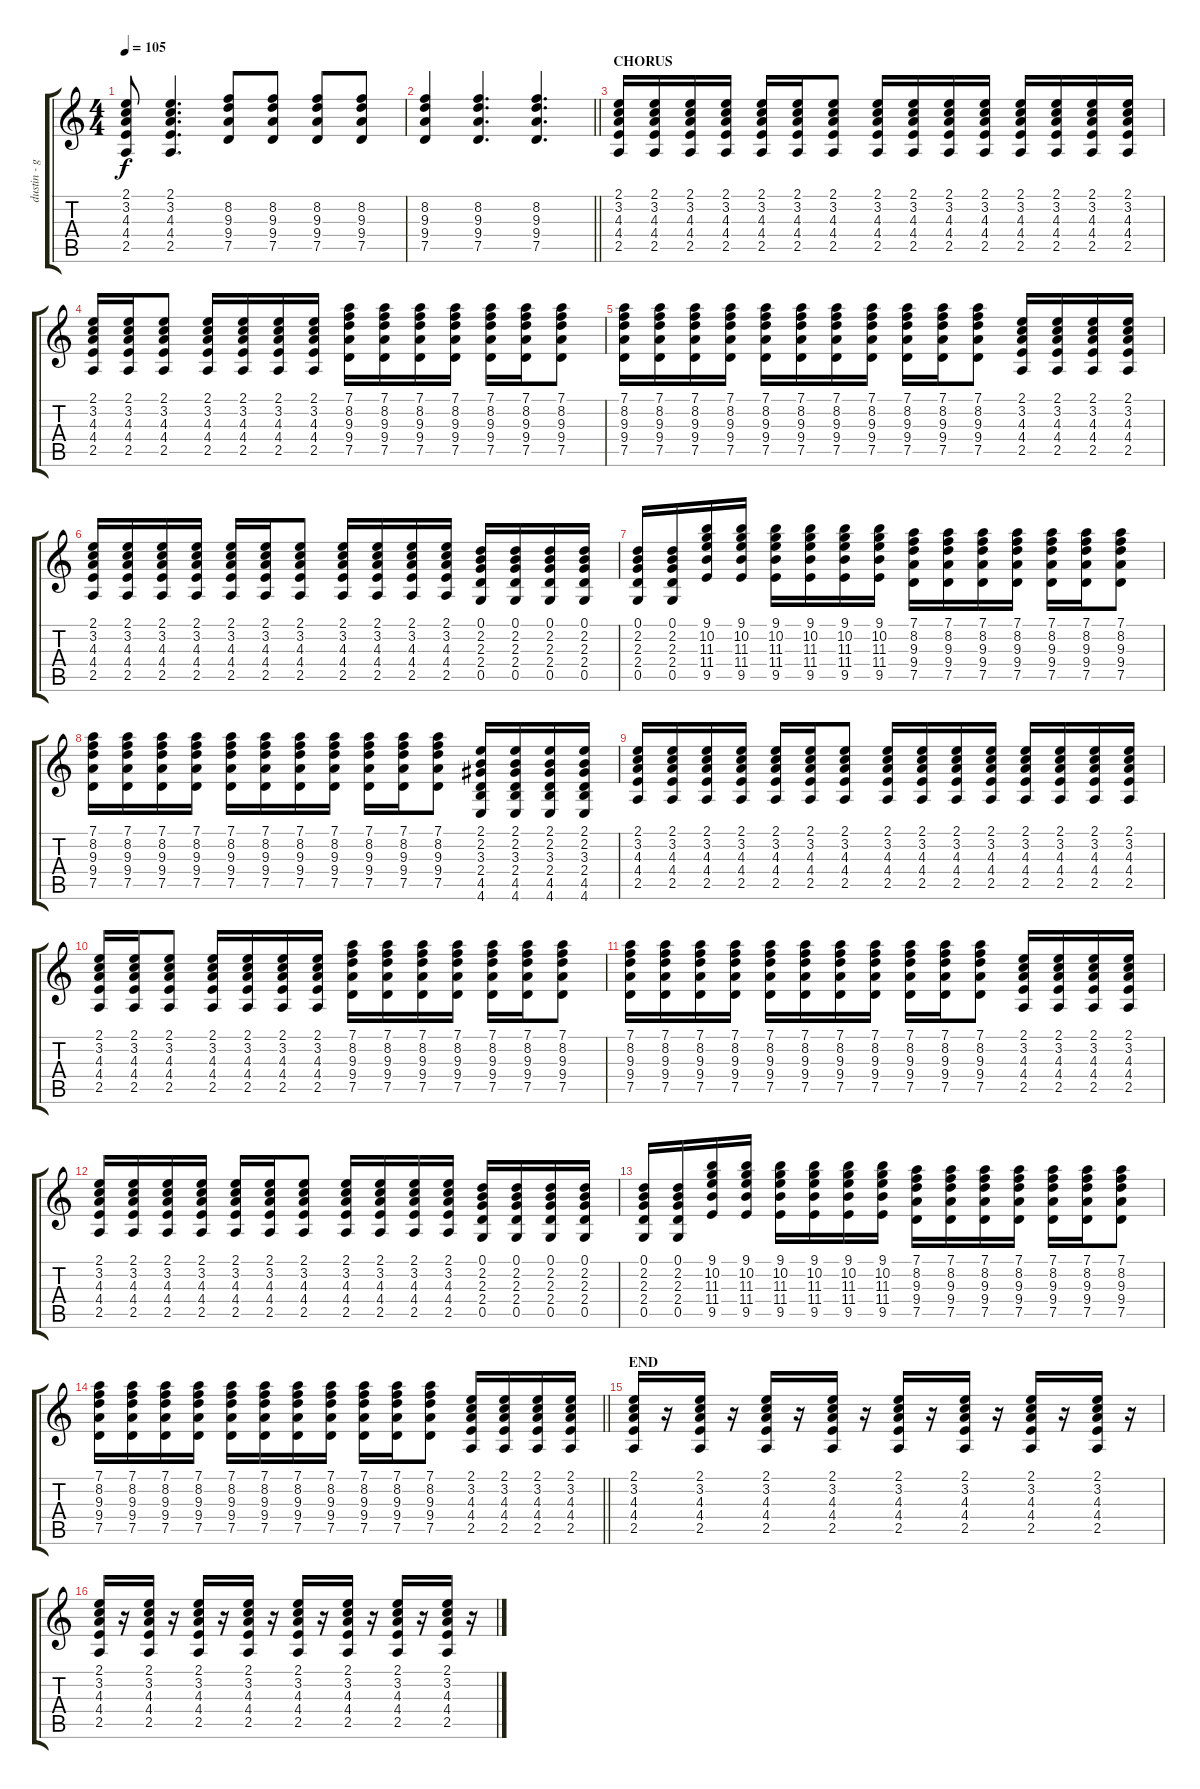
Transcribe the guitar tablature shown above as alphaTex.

\track ("dustin - guitar 1" "dustin - g") {instrument distortionguitar}
\staff {score tabs}
\tuning (D4 A3 F3 C3 G2 C2) {hide}
\ts (4 4)
\tempo 105
\clef g2
\ks c
(2.1 3.2 4.3 4.4 2.5).8{dy f} (2.1 3.2 4.3 4.4 2.5).4{d} (8.2 9.3 9.4 7.5).8 (8.2 9.3 9.4 7.5).8 (8.2 9.3 9.4 7.5).8 (8.2 9.3 9.4 7.5).8 |
\barLineRight lightlight
(8.2 9.3 9.4 7.5).4 (8.2 9.3 9.4 7.5).4{d} (8.2 9.3 9.4 7.5).4{d} |
\section ("" "CHORUS")
(2.1 3.2 4.3 4.4 2.5).16 (2.1 3.2 4.3 4.4 2.5).16 (2.1 3.2 4.3 4.4 2.5).16 (2.1 3.2 4.3 4.4 2.5).16 (2.1 3.2 4.3 4.4 2.5).16 (2.1 3.2 4.3 4.4 2.5).16 (2.1 3.2 4.3 4.4 2.5).8 (2.1 3.2 4.3 4.4 2.5).16 (2.1 3.2 4.3 4.4 2.5).16 (2.1 3.2 4.3 4.4 2.5).16 (2.1 3.2 4.3 4.4 2.5).16 (2.1 3.2 4.3 4.4 2.5).16 (2.1 3.2 4.3 4.4 2.5).16 (2.1 3.2 4.3 4.4 2.5).16 (2.1 3.2 4.3 4.4 2.5).16 |
(2.1 3.2 4.3 4.4 2.5).16 (2.1 3.2 4.3 4.4 2.5).16 (2.1 3.2 4.3 4.4 2.5).8 (2.1 3.2 4.3 4.4 2.5).16 (2.1 3.2 4.3 4.4 2.5).16 (2.1 3.2 4.3 4.4 2.5).16 (2.1 3.2 4.3 4.4 2.5).16 (7.1 8.2 9.3 9.4 7.5).16 (7.1 8.2 9.3 9.4 7.5).16 (7.1 8.2 9.3 9.4 7.5).16 (7.1 8.2 9.3 9.4 7.5).16 (7.1 8.2 9.3 9.4 7.5).16 (7.1 8.2 9.3 9.4 7.5).16 (7.1 8.2 9.3 9.4 7.5).8 |
(7.1 8.2 9.3 9.4 7.5).16 (7.1 8.2 9.3 9.4 7.5).16 (7.1 8.2 9.3 9.4 7.5).16 (7.1 8.2 9.3 9.4 7.5).16 (7.1 8.2 9.3 9.4 7.5).16 (7.1 8.2 9.3 9.4 7.5).16 (7.1 8.2 9.3 9.4 7.5).16 (7.1 8.2 9.3 9.4 7.5).16 (7.1 8.2 9.3 9.4 7.5).16 (7.1 8.2 9.3 9.4 7.5).16 (7.1 8.2 9.3 9.4 7.5).8 (2.1 3.2 4.3 4.4 2.5).16 (2.1 3.2 4.3 4.4 2.5).16 (2.1 3.2 4.3 4.4 2.5).16 (2.1 3.2 4.3 4.4 2.5).16 |
(2.1 3.2 4.3 4.4 2.5).16 (2.1 3.2 4.3 4.4 2.5).16 (2.1 3.2 4.3 4.4 2.5).16 (2.1 3.2 4.3 4.4 2.5).16 (2.1 3.2 4.3 4.4 2.5).16 (2.1 3.2 4.3 4.4 2.5).16 (2.1 3.2 4.3 4.4 2.5).8 (2.1 3.2 4.3 4.4 2.5).16 (2.1 3.2 4.3 4.4 2.5).16 (2.1 3.2 4.3 4.4 2.5).16 (2.1 3.2 4.3 4.4 2.5).16 (0.1 2.2 2.3 2.4 0.5).16 (0.1 2.2 2.3 2.4 0.5).16 (0.1 2.2 2.3 2.4 0.5).16 (0.1 2.2 2.3 2.4 0.5).16 |
(0.1 2.2 2.3 2.4 0.5).16 (0.1 2.2 2.3 2.4 0.5).16 (9.1 10.2 11.3 11.4 9.5).16 (9.1 10.2 11.3 11.4 9.5).16 (9.1 10.2 11.3 11.4 9.5).16 (9.1 10.2 11.3 11.4 9.5).16 (9.1 10.2 11.3 11.4 9.5).16 (9.1 10.2 11.3 11.4 9.5).16 (7.1 8.2 9.3 9.4 7.5).16 (7.1 8.2 9.3 9.4 7.5).16 (7.1 8.2 9.3 9.4 7.5).16 (7.1 8.2 9.3 9.4 7.5).16 (7.1 8.2 9.3 9.4 7.5).16 (7.1 8.2 9.3 9.4 7.5).16 (7.1 8.2 9.3 9.4 7.5).8 |
(7.1 8.2 9.3 9.4 7.5).16 (7.1 8.2 9.3 9.4 7.5).16 (7.1 8.2 9.3 9.4 7.5).16 (7.1 8.2 9.3 9.4 7.5).16 (7.1 8.2 9.3 9.4 7.5).16 (7.1 8.2 9.3 9.4 7.5).16 (7.1 8.2 9.3 9.4 7.5).16 (7.1 8.2 9.3 9.4 7.5).16 (7.1 8.2 9.3 9.4 7.5).16 (7.1 8.2 9.3 9.4 7.5).16 (7.1 8.2 9.3 9.4 7.5).8 (2.1 2.2 3.3 2.4 4.5 4.6).16 (2.1 2.2 3.3 2.4 4.5 4.6).16 (2.1 2.2 3.3 2.4 4.5 4.6).16 (2.1 2.2 3.3 2.4 4.5 4.6).16 |
(2.1 3.2 4.3 4.4 2.5).16 (2.1 3.2 4.3 4.4 2.5).16 (2.1 3.2 4.3 4.4 2.5).16 (2.1 3.2 4.3 4.4 2.5).16 (2.1 3.2 4.3 4.4 2.5).16 (2.1 3.2 4.3 4.4 2.5).16 (2.1 3.2 4.3 4.4 2.5).8 (2.1 3.2 4.3 4.4 2.5).16 (2.1 3.2 4.3 4.4 2.5).16 (2.1 3.2 4.3 4.4 2.5).16 (2.1 3.2 4.3 4.4 2.5).16 (2.1 3.2 4.3 4.4 2.5).16 (2.1 3.2 4.3 4.4 2.5).16 (2.1 3.2 4.3 4.4 2.5).16 (2.1 3.2 4.3 4.4 2.5).16 |
(2.1 3.2 4.3 4.4 2.5).16 (2.1 3.2 4.3 4.4 2.5).16 (2.1 3.2 4.3 4.4 2.5).8 (2.1 3.2 4.3 4.4 2.5).16 (2.1 3.2 4.3 4.4 2.5).16 (2.1 3.2 4.3 4.4 2.5).16 (2.1 3.2 4.3 4.4 2.5).16 (7.1 8.2 9.3 9.4 7.5).16 (7.1 8.2 9.3 9.4 7.5).16 (7.1 8.2 9.3 9.4 7.5).16 (7.1 8.2 9.3 9.4 7.5).16 (7.1 8.2 9.3 9.4 7.5).16 (7.1 8.2 9.3 9.4 7.5).16 (7.1 8.2 9.3 9.4 7.5).8 |
(7.1 8.2 9.3 9.4 7.5).16 (7.1 8.2 9.3 9.4 7.5).16 (7.1 8.2 9.3 9.4 7.5).16 (7.1 8.2 9.3 9.4 7.5).16 (7.1 8.2 9.3 9.4 7.5).16 (7.1 8.2 9.3 9.4 7.5).16 (7.1 8.2 9.3 9.4 7.5).16 (7.1 8.2 9.3 9.4 7.5).16 (7.1 8.2 9.3 9.4 7.5).16 (7.1 8.2 9.3 9.4 7.5).16 (7.1 8.2 9.3 9.4 7.5).8 (2.1 3.2 4.3 4.4 2.5).16 (2.1 3.2 4.3 4.4 2.5).16 (2.1 3.2 4.3 4.4 2.5).16 (2.1 3.2 4.3 4.4 2.5).16 |
(2.1 3.2 4.3 4.4 2.5).16 (2.1 3.2 4.3 4.4 2.5).16 (2.1 3.2 4.3 4.4 2.5).16 (2.1 3.2 4.3 4.4 2.5).16 (2.1 3.2 4.3 4.4 2.5).16 (2.1 3.2 4.3 4.4 2.5).16 (2.1 3.2 4.3 4.4 2.5).8 (2.1 3.2 4.3 4.4 2.5).16 (2.1 3.2 4.3 4.4 2.5).16 (2.1 3.2 4.3 4.4 2.5).16 (2.1 3.2 4.3 4.4 2.5).16 (0.1 2.2 2.3 2.4 0.5).16 (0.1 2.2 2.3 2.4 0.5).16 (0.1 2.2 2.3 2.4 0.5).16 (0.1 2.2 2.3 2.4 0.5).16 |
(0.1 2.2 2.3 2.4 0.5).16 (0.1 2.2 2.3 2.4 0.5).16 (9.1 10.2 11.3 11.4 9.5).16 (9.1 10.2 11.3 11.4 9.5).16 (9.1 10.2 11.3 11.4 9.5).16 (9.1 10.2 11.3 11.4 9.5).16 (9.1 10.2 11.3 11.4 9.5).16 (9.1 10.2 11.3 11.4 9.5).16 (7.1 8.2 9.3 9.4 7.5).16 (7.1 8.2 9.3 9.4 7.5).16 (7.1 8.2 9.3 9.4 7.5).16 (7.1 8.2 9.3 9.4 7.5).16 (7.1 8.2 9.3 9.4 7.5).16 (7.1 8.2 9.3 9.4 7.5).16 (7.1 8.2 9.3 9.4 7.5).8 |
\barLineRight lightlight
(7.1 8.2 9.3 9.4 7.5).16 (7.1 8.2 9.3 9.4 7.5).16 (7.1 8.2 9.3 9.4 7.5).16 (7.1 8.2 9.3 9.4 7.5).16 (7.1 8.2 9.3 9.4 7.5).16 (7.1 8.2 9.3 9.4 7.5).16 (7.1 8.2 9.3 9.4 7.5).16 (7.1 8.2 9.3 9.4 7.5).16 (7.1 8.2 9.3 9.4 7.5).16 (7.1 8.2 9.3 9.4 7.5).16 (7.1 8.2 9.3 9.4 7.5).8 (2.1 3.2 4.3 4.4 2.5).16 (2.1 3.2 4.3 4.4 2.5).16 (2.1 3.2 4.3 4.4 2.5).16 (2.1 3.2 4.3 4.4 2.5).16 |
\section ("" "END")
(2.1 3.2 4.3 4.4 2.5).16 r.16 (2.1 3.2 4.3 4.4 2.5).16 r.16 (2.1 3.2 4.3 4.4 2.5).16 r.16 (2.1 3.2 4.3 4.4 2.5).16 r.16 (2.1 3.2 4.3 4.4 2.5).16 r.16 (2.1 3.2 4.3 4.4 2.5).16 r.16 (2.1 3.2 4.3 4.4 2.5).16 r.16 (2.1 3.2 4.3 4.4 2.5).16 r.16 |
(2.1 3.2 4.3 4.4 2.5).16 r.16 (2.1 3.2 4.3 4.4 2.5).16 r.16 (2.1 3.2 4.3 4.4 2.5).16 r.16 (2.1 3.2 4.3 4.4 2.5).16 r.16 (2.1 3.2 4.3 4.4 2.5).16 r.16 (2.1 3.2 4.3 4.4 2.5).16 r.16 (2.1 3.2 4.3 4.4 2.5).16 r.16 (2.1 3.2 4.3 4.4 2.5).16 r.16
